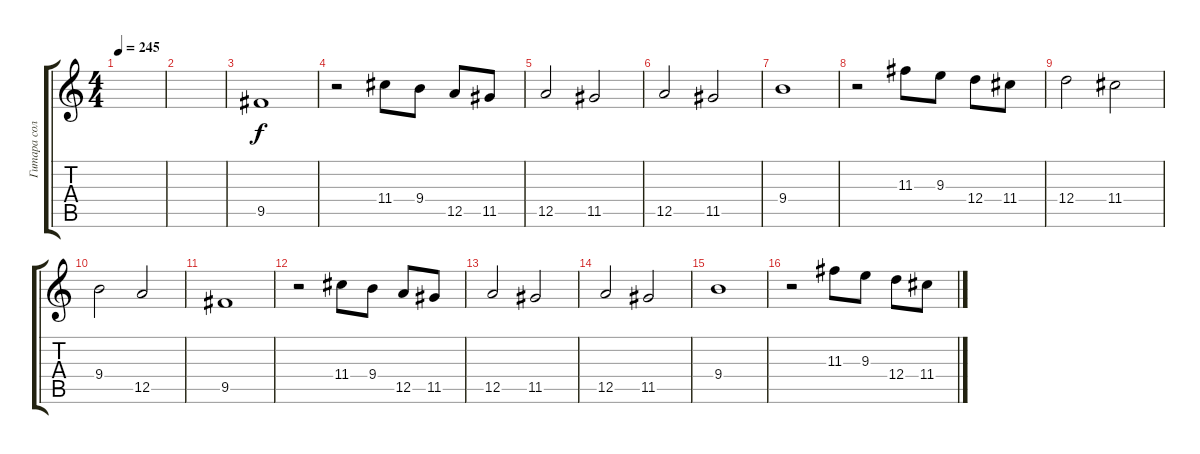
\track ("Гитара соло" "Гитара сол") {instrument distortionguitar}
\staff {score tabs}
\tuning (E4 B3 G3 D3 A2 E2) {hide}
\ts (4 4)
\tempo 245
\clef g2
\ks c
|
|
9.5.1 |
r.2 11.4.8 9.4.8 12.5.8 11.5.8 |
12.5.2 11.5.2 |
12.5.2 11.5.2 |
9.4.1 |
r.2 11.3.8 9.3.8 12.4.8 11.4.8 |
12.4.2 11.4.2 |
9.4.2 12.5.2 |
9.5.1 |
r.2 11.4.8 9.4.8 12.5.8 11.5.8 |
12.5.2 11.5.2 |
12.5.2 11.5.2 |
9.4.1 |
r.2 11.3.8 9.3.8 12.4.8 11.4.8
